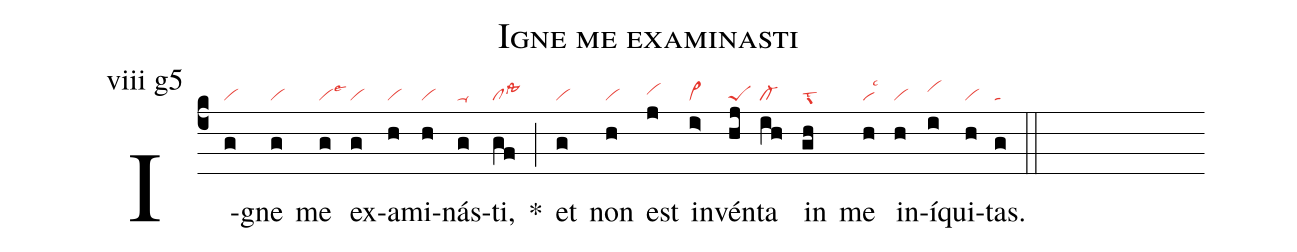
name: Igne me examinasti;
annotation: viii g5;
mode: 8;
nabc-lines: 1;
%%
(c4)
I(g|vi)gne(g|vi) me(g|vilse3) ex(g|vi)a(h|vi)mi(h|vi)nás(g|ta-)ti,(gf|cllssta3) *(;)
et(g|vi) non(h|vi) est(j|vihh) in(i>|vi>)vén(hj|peS)ta(ih|cl-) in(gh|grlst2) me(h|vilsc3) in(h|vi)í(i|vihi)qui(h|vi)tas.(g|ta) (::)
